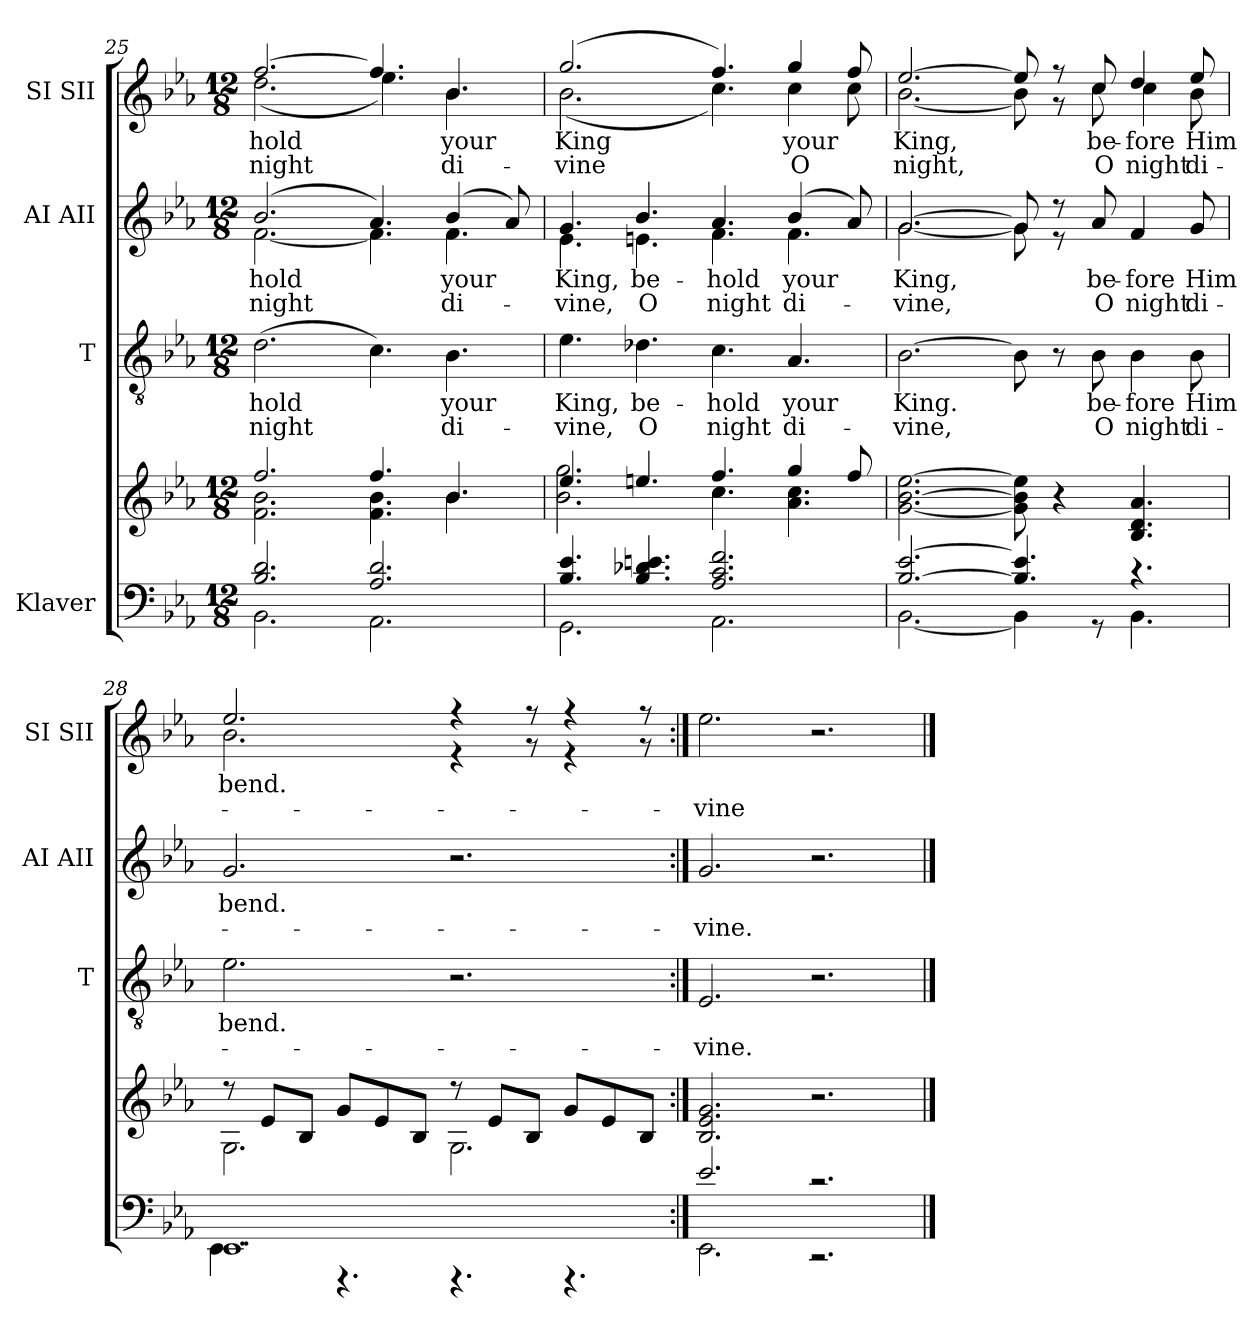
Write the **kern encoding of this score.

**kern	**kern	**kern	**text	**text	**kern	**text	**text	**kern	**text	**text
*part4	*part4	*part3	*part3	*part3	*part2	*part2	*part2	*part1	*part1	*part1
*staff5	*staff4	*staff3	*staff3	*staff3	*staff2	*staff2	*staff2	*staff1	*staff1	*staff1
*I"Klaver	*	*I"T	*	*	*I"AI AII	*	*	*I"SI SII	*	*
*	*	*I'T	*	*	*I'AI AII	*	*	*I'SI SII	*	*
*clefF4	*clefG2	*clefGv2	*	*	*clefG2	*	*	*clefG2	*	*
*k[b-e-a-]	*k[b-e-a-]	*k[b-e-a-]	*	*	*k[b-e-a-]	*	*	*k[b-e-a-]	*	*
*M12/8	*M12/8	*M12/8	*	*	*M12/8	*	*	*M12/8	*	*
=25	=25	=25	=25	=25	=25	=25	=25	=25	=25	=25
*^	*^	*	*	*	*	*	*	*	*	*
!	!	!	!	!	!LO:LY:b	!LO:LY:b	!	!LO:LY:b	!LO:LY:b	!	!LO:LY:b	!LO:LY:b
*	*	*	*	*	*	*	*^	*	*	*^	*	*
2.B-/ 2.d/	2.BB-\	2.ff/	2.f\ 2.b-\	(>2.d\	-hold	night	(>2.b-/	[2.f\	-hold	night	[2.ff/	(<2.dd\	-hold	night
2.A-/ 2.d/	2.AA-\	4.ff/	4.f\ 4.b-\	4.c\)	.	.	4.a-/)	4.f\]	.	.	4.ff/]	4.ee-\)	.	.
!	!	!	!	!	!LO:LY:b	!LO:LY:b	!	!	!LO:LY:b	!LO:LY:b	!	!	!LO:LY:b	!LO:LY:b
.	.	4.b-/	4.b-\	4.B-\	your	di-	(>4b-/	4.f\	your	di-	4.b-/	4.b-\	your	di-
.	.	.	.	.	.	.	8a-/)	.	.	.	.	.	.	.
!!LO:LB:g=z	!!
=26	=26	=26	=26	=26	=26	=26	=26	=26	=26	=26	=26	=26	=26	=26
!	!	!	!	!	!LO:LY:b	!LO:LY:b	!	!	!LO:LY:b	!LO:LY:b	!	!	!LO:LY:b	!LO:LY:b
4.B-/ 4.e-/	2.GG\	4.ee-/	2.b-\ 2.gg\	4.e-\	King,	-vine,	4.g/	4.e-\	King,	-vine,	(>2.gg/	(<2.b-\	King	-vine
!	!	!	!	!	!LO:LY:b	!LO:LY:b	!	!	!LO:LY:b	!LO:LY:b	!	!	!	!
4.B-/ 4.d-X/ 4.en/	.	4.een/	.	4.d-X\	be-	O	4.b-/	4.en\	be-	O	.	.	.	.
!	!	!	!	!	!LO:LY:b	!LO:LY:b	!	!	!LO:LY:b	!LO:LY:b	!	!	!	!
2.A-/ 2.c/ 2.f/	2.AA-\	4.ff/	4.cc\	4.c\	-hold	night	4.a-/	4.f\	-hold	night	4.ff/)	4.cc\)	.	.
!	!	!	!	!	!LO:LY:b	!LO:LY:b	!	!	!LO:LY:b	!LO:LY:b	!	!	!LO:LY:b	!LO:LY:b
.	.	4gg/	4.a-\ 4.cc\	4.A-/	your	di-	(>4b-/	4.f\	your	di-	4gg/	4cc\	your	O
.	.	8ff/	.	.	.	.	8a-/)	.	.	.	8ff/	8cc\	.	.
*	*	*v	*v	*	*	*	*	*	*	*	*	*	*	*
=27	=27	=27	=27	=27	=27	=27	=27	=27	=27	=27	=27	=27	=27
!	!	!	!	!LO:LY:b	!LO:LY:b	!	!	!LO:LY:b	!LO:LY:b	!	!	!LO:LY:b	!LO:LY:b
[2.B-/ [2.e-/	[2.BB-\	[2.g\ [2.b-\ [2.ee-\	[2.B-\	King.	-vine,	[2.g/	[2.g\	King,	-vine,	[2.ee-/	[2.b-\	King,	night,
4.B-/] 4.e-/]	4BB-\]	8g\] 8b-\] 8ee-\]	8B-\]	.	.	8g/]	8g\]	.	.	8ee-/]	8b-\]	.	.
.	.	4r	8r	.	.	8r	8r	.	.	8r	8r	.	.
!	!	!	!	!LO:LY:b	!LO:LY:b	!	!	!LO:LY:b	!LO:LY:b	!	!	!LO:LY:b	!LO:LY:b
.	8r	.	8B-\	be-	O	8a-/	2ryy	be-	O	8cc/	8cc\	be-	O
!	!	!	!	!LO:LY:b	!LO:LY:b	!	!	!LO:LY:b	!LO:LY:b	!	!	!LO:LY:b	!LO:LY:b
4.r	4.BB-\	4.B-/ 4.d/ 4.a-/	4B-\	-fore	night	4f/	.	-fore	night	4dd/	4cc\	-fore	night
!	!	!	!	!LO:LY:b	!LO:LY:b	!	!	!LO:LY:b	!LO:LY:b	!	!	!LO:LY:b	!LO:LY:b
.	.	.	8B-\	Him	di-	8g/	.	Him	di-	8ee-/	8b-\	Him	di-
*	*	*	*	*	*	*v	*v	*	*	*	*	*	*
!!LO:PB:g=z	!!
=28	=28	=28	=28	=28	=28	=28	=28	=28	=28	=28	=28	=28
*	*	*^	*	*	*	*	*	*	*	*	*	*
!	!	!	!	!	!LO:LY:b	!	!	!LO:LY:b	!	!	!	!LO:LY:b	!
1.EE-	4.EE-\	8r	2.G\	2.e-\	bend.	.	2.g/	bend.	.	2.ee-/	2.b-\	bend.	.
.	.	8e-/L	.	.	.	.	.	.	.	.	.	.	.
.	.	8B-/J	.	.	.	.	.	.	.	.	.	.	.
.	4.r	8g/L	.	.	.	.	.	.	.	.	.	.	.
.	.	8e-/	.	.	.	.	.	.	.	.	.	.	.
.	.	8B-/J	.	.	.	.	.	.	.	.	.	.	.
.	4.r	8r	2.G\	2.r	.	.	2.r	.	.	4r	4r	.	.
.	.	8e-/L	.	.	.	.	.	.	.	.	.	.	.
.	.	8B-/J	.	.	.	.	.	.	.	8r	8r	.	.
.	4.r	8g/L	.	.	.	.	.	.	.	4r	4r	.	.
.	.	8e-/	.	.	.	.	.	.	.	.	.	.	.
.	.	8B-/J	.	.	.	.	.	.	.	8r	8r	.	.
*	*	*v	*v	*	*	*	*	*	*	*	*	*	*
=29:|!	=29:|!	=29:|!	=29:|!	=29:|!	=29:|!	=29:|!	=29:|!	=29:|!	=29:|!	=29:|!	=29:|!	=29:|!
!	!	!	!	!	!LO:LY:b	!	!	!LO:LY:b	!	!	!	!LO:LY:b
*	*	*	*	*	*	*	*	*	*v	*v	*	*
2.e-/	2.EE-\	2.B-/ 2.e-/ 2.g/	2.E-/	.	vine.	2.g/	.	vine.	2.ee-\	.	vine
2.r	2.r	2.r	2.r	.	.	2.r	.	.	2.r	.	.
*v	*v	*	*	*	*	*	*	*	*	*	*
==	==	==	==	==	==	==	==	==	==	==
*-	*-	*-	*-	*-	*-	*-	*-	*-	*-	*-
